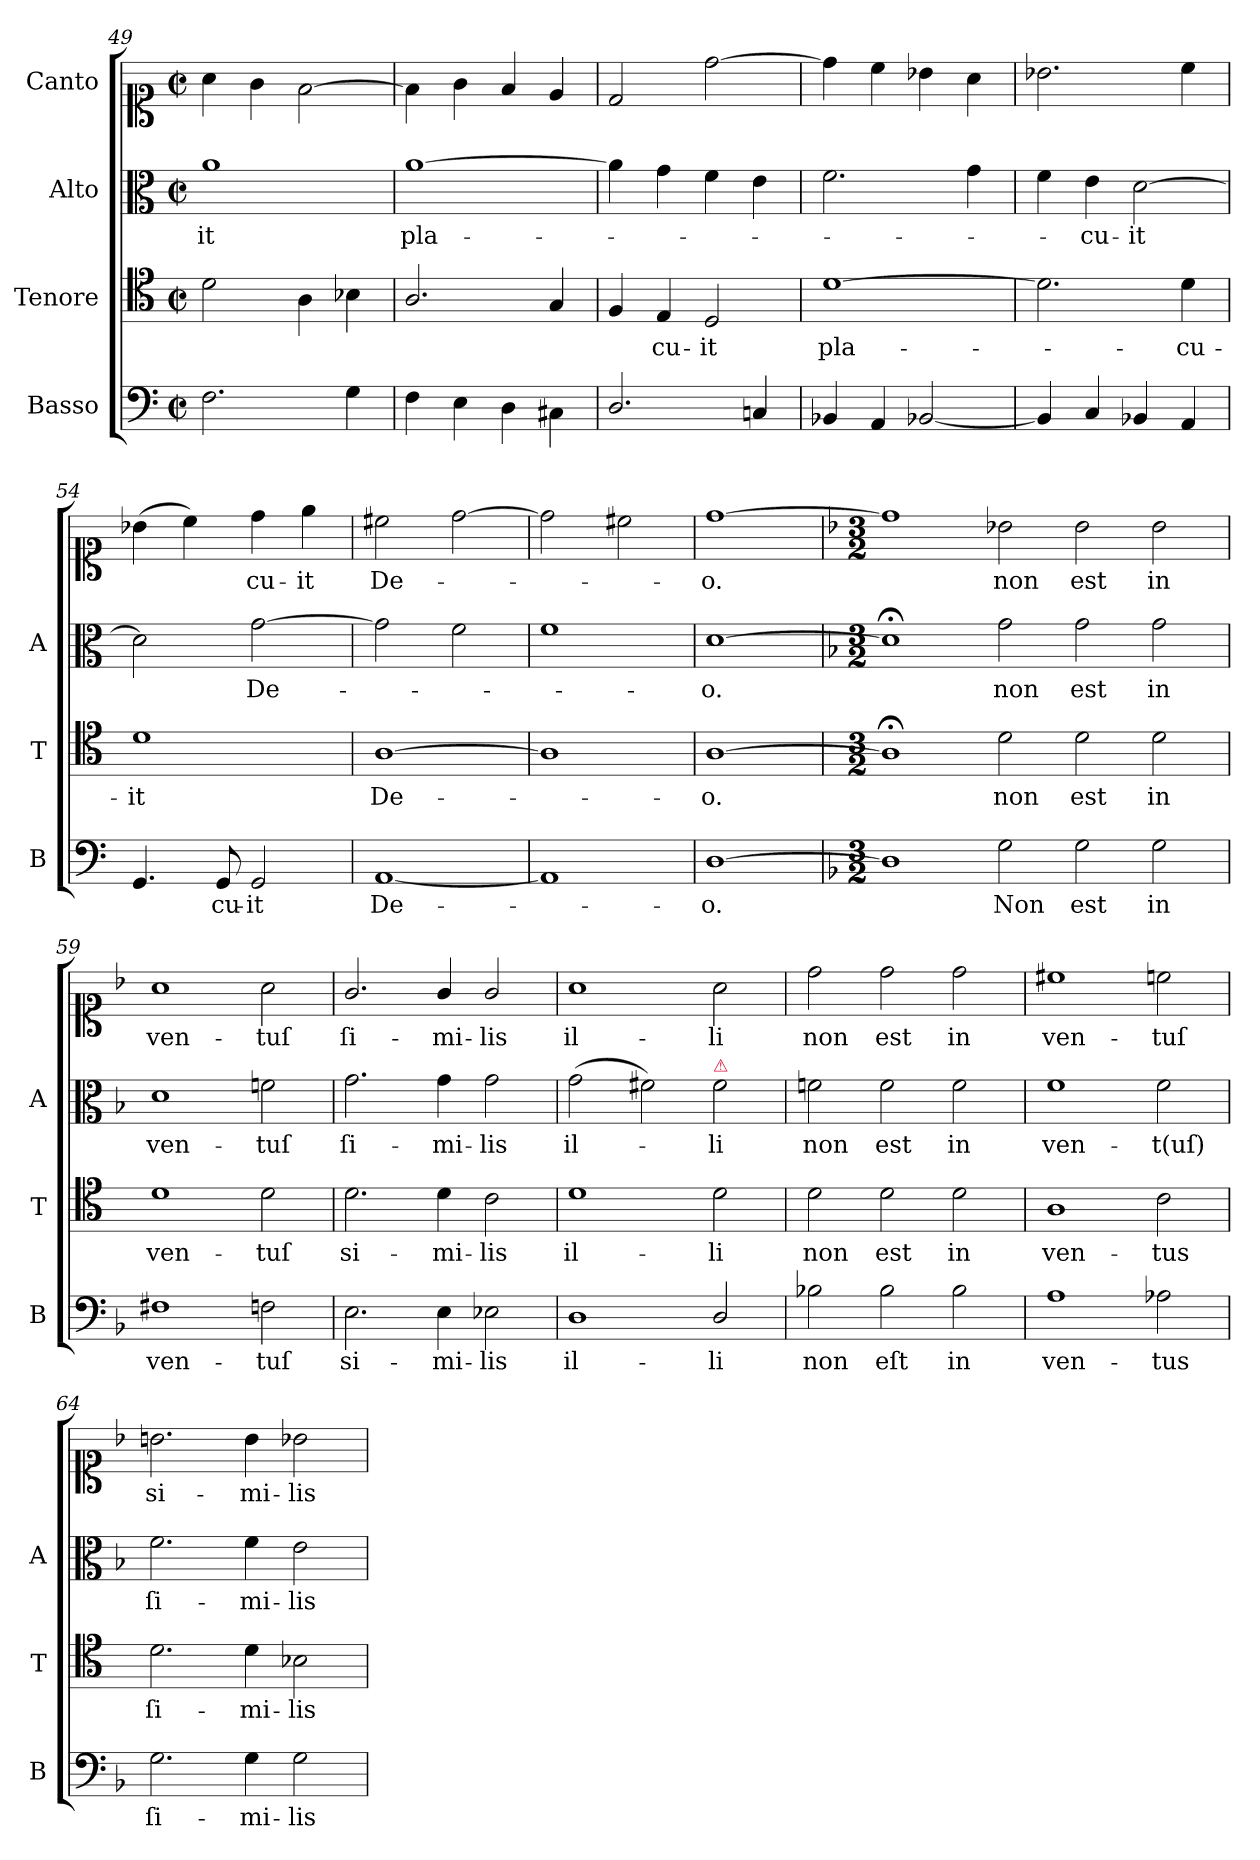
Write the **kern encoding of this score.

**kern	**text	**kern	**text	**kern	**text	**kern	**text
*part4	*part4	*part3	*part3	*part2	*part2	*part1	*part1
*staff4	*staff4	*staff3	*staff3	*staff2	*staff2	*staff1	*staff1
*I"Basso	*	*I"Tenore	*	*I"Alto	*	*I"Canto	*
*I'B	*	*I'T	*	*I'A	*	*	*
*clefF4	*	*clefC4	*	*clefC3	*	*clefC1	*
*k[]	*	*k[]	*	*k[]	*	*k[]	*
*M2/2	*	*M2/2	*	*M2/2	*	*M2/2	*
*met(c|)	*	*met(c|)	*	*met(c|)	*	*met(c|)	*
=49	=49	=49	=49	=49	=49	=49	=49
2.F\	.	2d\	.	1a	-it	4a\	.
.	.	.	.	.	.	4g\	.
.	.	4A\	.	.	.	[2f\	.
4G\	.	4B-X\	.	.	.	.	.
=50	=50	=50	=50	=50	=50	=50	=50
4F\	.	2.A/	.	[1a	pla-	4f\]	.
4E\	.	.	.	.	.	4g\	.
4D\	.	.	.	.	.	4f/	.
4C#X\	.	4G/	.	.	.	4e/	.
=51	=51	=51	=51	=51	=51	=51	=51
2.D/	.	4F/	.	4a\]	.	2d/	.
.	.	4E/	cu-	4g\	.	.	.
.	.	2D/	-it	4f\	.	[2dd\	.
4Cn/	.	.	.	4e\	.	.	.
=52	=52	=52	=52	=52	=52	=52	=52
4BB-X/	.	[1d	pla-	2.f\	.	4dd\]	.
4AA/	.	.	.	.	.	4cc\	.
[2BB-X/	.	.	.	.	.	4b-X\	.
.	.	.	.	4g\	.	4a\	.
=53	=53	=53	=53	=53	=53	=53	=53
4BB-/]	.	2.d\]	.	4f\	.	2.b-X\	.
4C/	.	.	.	4e\	-cu-	.	.
4BB-X/	.	.	.	[2d\	-it	.	.
4AA/	.	4d\	-cu-	.	.	4cc\	.
=54	=54	=54	=54	=54	=54	=54	=54
4.GG/	.	1d	-it	2d\]	.	(4b-X\	.
.	.	.	.	.	.	4cc\)	.
8GG/	-cu-	.	.	.	.	.	.
2GG/	-it	.	.	[2g\	De-	4dd\	-cu-
.	.	.	.	.	.	4ee\	-it
=55	=55	=55	=55	=55	=55	=55	=55
[1AA	De-	[1A	De-	2g\]	.	2cc#X\	De-
.	.	.	.	2f\	.	[2dd\	.
=56	=56	=56	=56	=56	=56	=56	=56
1AA]	.	1A]	.	1f	.	2dd\]	.
.	.	.	.	.	.	2cc#X\	.
=57	=57	=57	=57	=57	=57	=57	=57
[1D	-o.	[1A	-o.	[1d	-o.	[1dd	o.
=58	=58	=58	=58	=58	=58	=58	=58
*k[b-]	*	*	*	*k[b-]	*	*k[b-]	*
*M3/2	*	*M3/2	*	*M3/2	*	*M3/2	*
1D]	.	1A;<]	.	1d;<]	.	1dd]	.
2G\	Non	2d\	non	2g\	non	2b-X\	non
2G\	est	2d\	est	2g\	est	2b-\	est
2G\	in	2d\	in	2g\	in	2b-\	in
=59	=59	=59	=59	=59	=59	=59	=59
1F#X	ven-	1d	ven-	1d	ven-	1a	ven-
2Fn\	-tuſ	2d\	-tuſ	2fn\	-tuſ	2a\	-tuſ
=60	=60	=60	=60	=60	=60	=60	=60
2.E\	si-	2.d\	si-	2.g\	ſi-	2.g/	ſi-
4E\	-mi-	4d\	-mi-	4g\	-mi-	4g/	-mi-
2E-X\	-lis	2c\	-lis	2g\	-lis	2g/	-lis
=61	=61	=61	=61	=61	=61	=61	=61
1D	il-	1d	il-	(2g\	il-	1a	il-
.	.	.	.	2f#X\)	.	.	.
!	!	!	!	!LO:TX:a:color=crimson:t=⚠	!	!	!
2D/	-li	2d\	-li	2f#\	-li	2a\	-li
=62	=62	=62	=62	=62	=62	=62	=62
2B-X\	non	2d\	non	2fn\	non	2dd\	non
2B-\	eſt	2d\	est	2f\	est	2dd\	est
2B-\	in	2d\	in	2f\	in	2dd\	in
=63	=63	=63	=63	=63	=63	=63	=63
1A	ven-	1A	ven-	1f	ven-	1cc#X	ven-
2A-X\	-tus	2c\	-tus	2f\	-t(uſ)	2ccn\	-tuſ
=64	=64	=64	=64	=64	=64	=64	=64
2.G\	ſi-	2.d\	ſi-	2.f\	ſi-	2.bn\	si-
4G\	-mi-	4d\	-mi-	4f\	-mi-	4b\	-mi-
2G\	-lis	2B-X\	-lis	2e\	-lis	2b-X\	-lis
=	=	=	=	=	=	=	=
*-	*-	*-	*-	*-	*-	*-	*-
